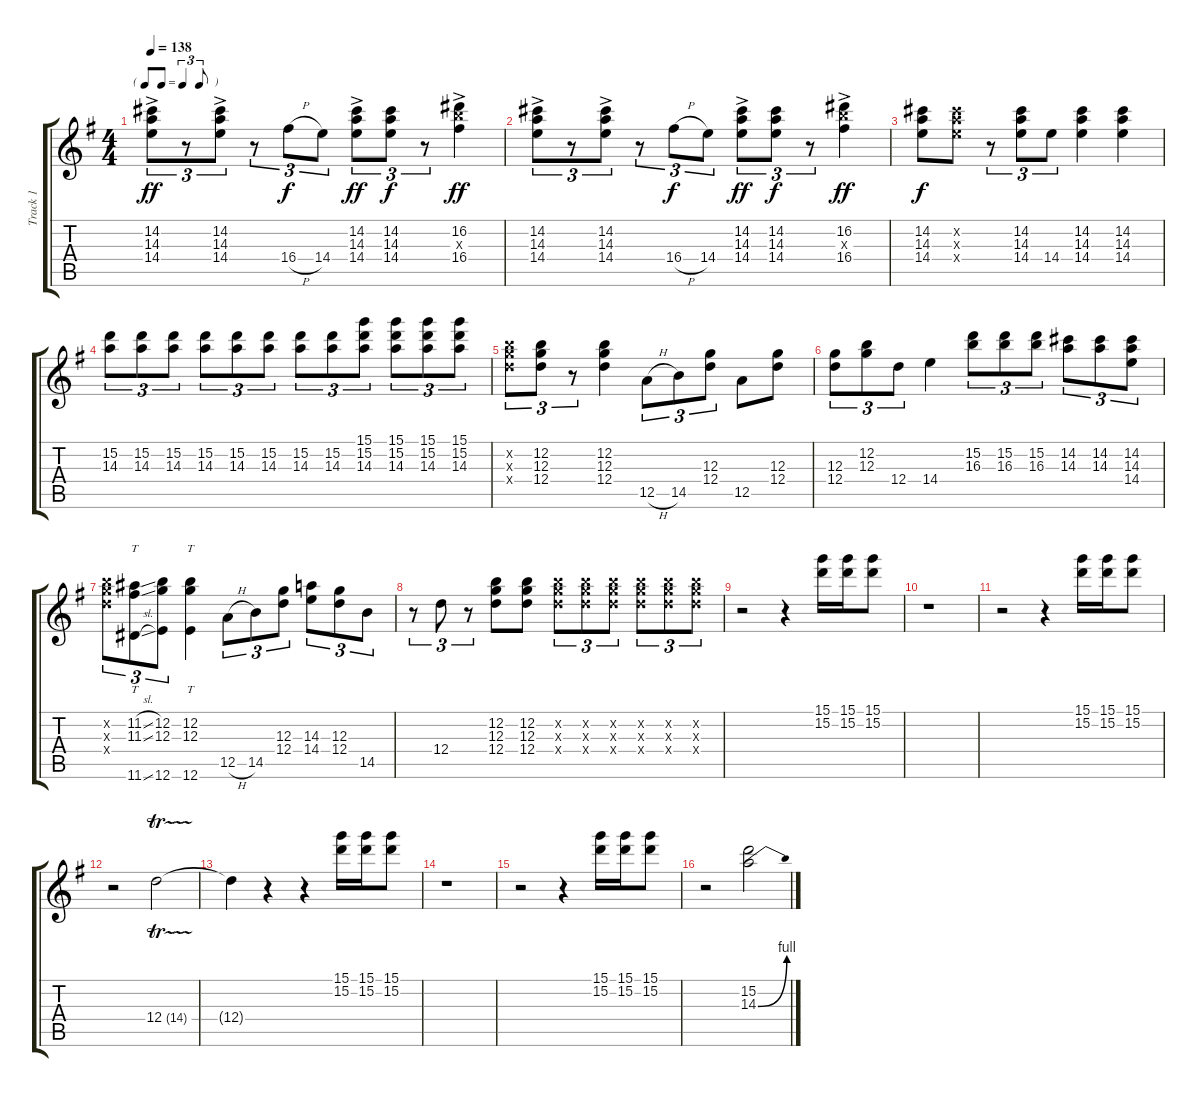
\track ("Track 1" "Track 1") {instrument overdrivenguitar}
\staff {score tabs}
\tuning (E4 B3 G3 D3 A2 E2) {hide}
\ts (4 4)
\tf triplet8th
\tempo 138
\clef g2
\ks g
(14.2{ac} 14.3{ac} 14.4{ac}).8{tu (3 2) dy ff} r.8{tu (3 2)} (14.2{ac} 14.3{ac} 14.4{ac}).8{tu (3 2)} r.8{tu (3 2)} 16.4{h}.8{tu (3 2) dy f} 14.4.8{tu (3 2)} (14.2{ac} 14.3{ac} 14.4{ac}).8{tu (3 2) dy ff} (14.2 14.3 14.4).8{tu (3 2) dy f} r.8{tu (3 2)} (16.2{ac} 16.3{x} 16.4{ac}).4{dy ff} |
(14.2{ac} 14.3{ac} 14.4{ac}).8{tu (3 2)} r.8{tu (3 2)} (14.2{ac} 14.3{ac} 14.4{ac}).8{tu (3 2)} r.8{tu (3 2)} 16.4{h}.8{tu (3 2) dy f} 14.4.8{tu (3 2)} (14.2{ac} 14.3{ac} 14.4{ac}).8{tu (3 2) dy ff} (14.2 14.3 14.4).8{tu (3 2) dy f} r.8{tu (3 2)} (16.2{ac} 16.3{x} 16.4{ac}).4{dy ff} |
(14.2 14.3 14.4).8{dy f} (14.2{x} 14.3{x} 14.4{x}).8 r.8{tu (3 2)} (14.2 14.3 14.4).8{tu (3 2)} 14.4.8{tu (3 2)} (14.2 14.3 14.4).4 (14.2 14.3 14.4).4 |
(15.2 14.3).8{tu (3 2)} (15.2 14.3).8{tu (3 2)} (15.2 14.3).8{tu (3 2)} (15.2 14.3).8{tu (3 2)} (15.2 14.3).8{tu (3 2)} (15.2 14.3).8{tu (3 2)} (15.2 14.3).8{tu (3 2)} (15.2 14.3).8{tu (3 2)} (15.1 15.2 14.3).8{tu (3 2)} (15.1 15.2 14.3).8{tu (3 2)} (15.1 15.2 14.3).8{tu (3 2)} (15.1 15.2 14.3).8{tu (3 2)} |
(12.2{x} 12.3{x} 12.4{x}).8{tu (3 2)} (12.2 12.3 12.4).8{tu (3 2)} r.8{tu (3 2)} (12.2 12.3 12.4).4 12.5{h}.8{tu (3 2)} 14.5.8{tu (3 2)} (12.3 12.4).8{tu (3 2)} 12.5.8 (12.3 12.4).8 |
(12.3 12.4).8{tu (3 2)} (12.2 12.3).8{tu (3 2)} 12.4.8{tu (3 2)} 14.4.4 (15.2 16.3).8{tu (3 2)} (15.2 16.3).8{tu (3 2)} (15.2 16.3).8{tu (3 2)} (14.2 14.3).8{tu (3 2)} (14.2 14.3).8{tu (3 2)} (14.2 14.3 14.4).8{tu (3 2)} |
(12.2{x} 12.3{x} 12.4{x}).8{tu (3 2)} (11.2{sl} 11.3{sl} 11.6{sl}).8{tt tu (3 2)} (12.2 12.3 12.6).8{tu (3 2)} (12.2 12.3 12.6).4{tt} 12.5{h}.8{tu (3 2)} 14.5.8{tu (3 2)} (12.3 12.4).8{tu (3 2)} (14.3 14.4).8{tu (3 2)} (12.3 12.4).8{tu (3 2)} 14.5.8{tu (3 2)} |
r.8{tu (3 2)} 12.4.8{tu (3 2)} r.8{tu (3 2)} (12.2 12.3 12.4).8 (12.2 12.3 12.4).8 (12.2{x} 12.3{x} 12.4{x}).8{tu (3 2)} (12.2{x} 12.3{x} 12.4{x}).8{tu (3 2)} (12.2{x} 12.3{x} 12.4{x}).8{tu (3 2)} (12.2{x} 12.3{x} 12.4{x}).8{tu (3 2)} (12.2{x} 12.3{x} 12.4{x}).8{tu (3 2)} (12.2{x} 12.3{x} 12.4{x}).8{tu (3 2)} |
r.2 r.4 (15.1 15.2).16 (15.1 15.2).16 (15.1 15.2).8 |
r.1 |
r.2 r.4 (15.1 15.2).16 (15.1 15.2).16 (15.1 15.2).8 |
r.2 12.4{tr (14 16)}.2 |
12.4{t}.4 r.4 r.4 (15.1 15.2).16 (15.1 15.2).16 (15.1 15.2).8 |
r.1 |
r.2 r.4 (15.1 15.2).16 (15.1 15.2).16 (15.1 15.2).8 |
r.2 (15.2 14.3{be (bend 0 0 60 4)}).2
